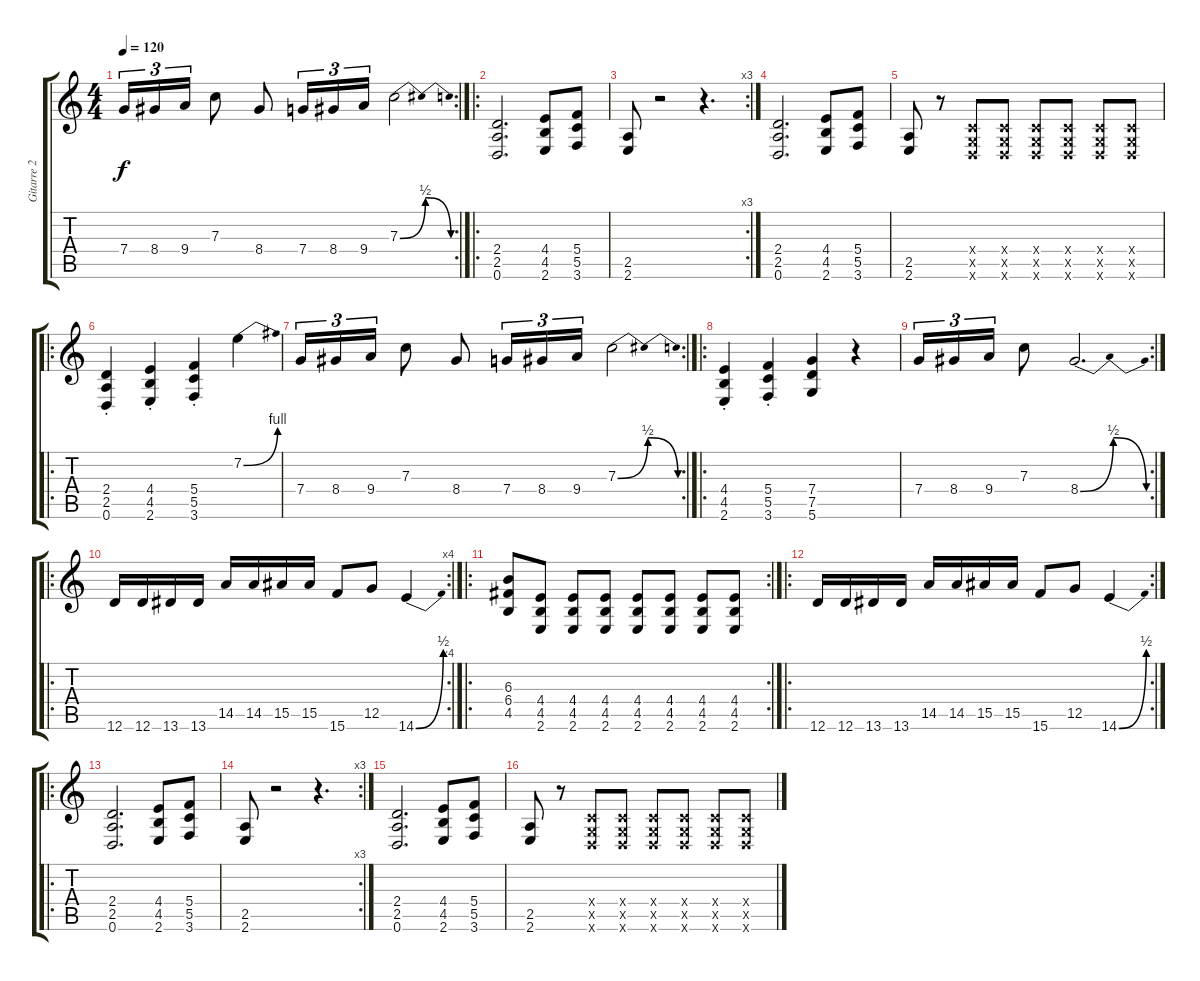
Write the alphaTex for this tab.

\track ("Gitarre 2" "Gitarre 2") {instrument distortionguitar}
\staff {score tabs}
\tuning (D4 A3 F3 C3 G2 D2) {hide}
\rc 2
\ts (4 4)
\tempo 120
\clef g2
\ks c
7.4.16{tu (3 2) dy f} 8.4.16{tu (3 2)} 9.4.16{tu (3 2)} 7.3.8 8.4.8 7.4.16{tu (3 2)} 8.4.16{tu (3 2)} 9.4.16{tu (3 2)} 7.3{be (bendrelease 0 0 15 2 38 2 60 0)}.2 |
\ro
(2.4 2.5 0.6).2{d} (4.4 4.5 2.6).8 (5.4 5.5 3.6).8 |
\rc 3
(2.5 2.6).8 r.2 r.4{d} |
(2.4 2.5 0.6).2{d} (4.4 4.5 2.6).8 (5.4 5.5 3.6).8 |
(2.5 2.6).8 r.8 (0.4{x} 0.5{x} 0.6{x}).8 (0.4{x} 0.5{x} 0.6{x}).8 (0.4{x} 0.5{x} 0.6{x}).8 (0.4{x} 0.5{x} 0.6{x}).8 (0.4{x} 0.5{x} 0.6{x}).8 (0.4{x} 0.5{x} 0.6{x}).8 |
\ro
(2.4{st} 2.5{st} 0.6{st}).4 (4.4{st} 4.5{st} 2.6{st}).4 (5.4{st} 5.5{st} 3.6{st}).4 7.2{be (bend 0 0 60 4)}.4 |
\rc 2
7.4.16{tu (3 2)} 8.4.16{tu (3 2)} 9.4.16{tu (3 2)} 7.3.8 8.4.8 7.4.16{tu (3 2)} 8.4.16{tu (3 2)} 9.4.16{tu (3 2)} 7.3{be (bendrelease 0 0 15 2 38 2 60 0)}.2 |
\ro
(4.4{st} 4.5{st} 2.6{st}).4 (5.4{st} 5.5{st} 3.6{st}).4 (7.4 7.5 5.6).4 r.4 |
\rc 2
7.4.16{tu (3 2)} 8.4.16{tu (3 2)} 9.4.16{tu (3 2)} 7.3.8 8.4{be (bendrelease 0 0 15 2 30 2 60 0)}.2{d} |
\ro
\rc 4
12.6.16 12.6.16 13.6.16 13.6.16 14.5.16 14.5.16 15.5.16 15.5.16 15.6.8 12.5.8 14.6{be (bend 0 0 60 2)}.4 |
\ro
\rc 2
(6.3 6.4 4.5).8 (4.4 4.5 2.6).8 (4.4 4.5 2.6).8 (4.4 4.5 2.6).8 (4.4 4.5 2.6).8 (4.4 4.5 2.6).8 (4.4 4.5 2.6).8 (4.4 4.5 2.6).8 |
\ro
\rc 2
12.6.16 12.6.16 13.6.16 13.6.16 14.5.16 14.5.16 15.5.16 15.5.16 15.6.8 12.5.8 14.6{be (bend 0 0 60 2)}.4 |
\ro
(2.4 2.5 0.6).2{d} (4.4 4.5 2.6).8 (5.4 5.5 3.6).8 |
\rc 3
(2.5 2.6).8 r.2 r.4{d} |
(2.4 2.5 0.6).2{d} (4.4 4.5 2.6).8 (5.4 5.5 3.6).8 |
(2.5 2.6).8 r.8 (0.4{x} 0.5{x} 0.6{x}).8 (0.4{x} 0.5{x} 0.6{x}).8 (0.4{x} 0.5{x} 0.6{x}).8 (0.4{x} 0.5{x} 0.6{x}).8 (0.4{x} 0.5{x} 0.6{x}).8 (0.4{x} 0.5{x} 0.6{x}).8
